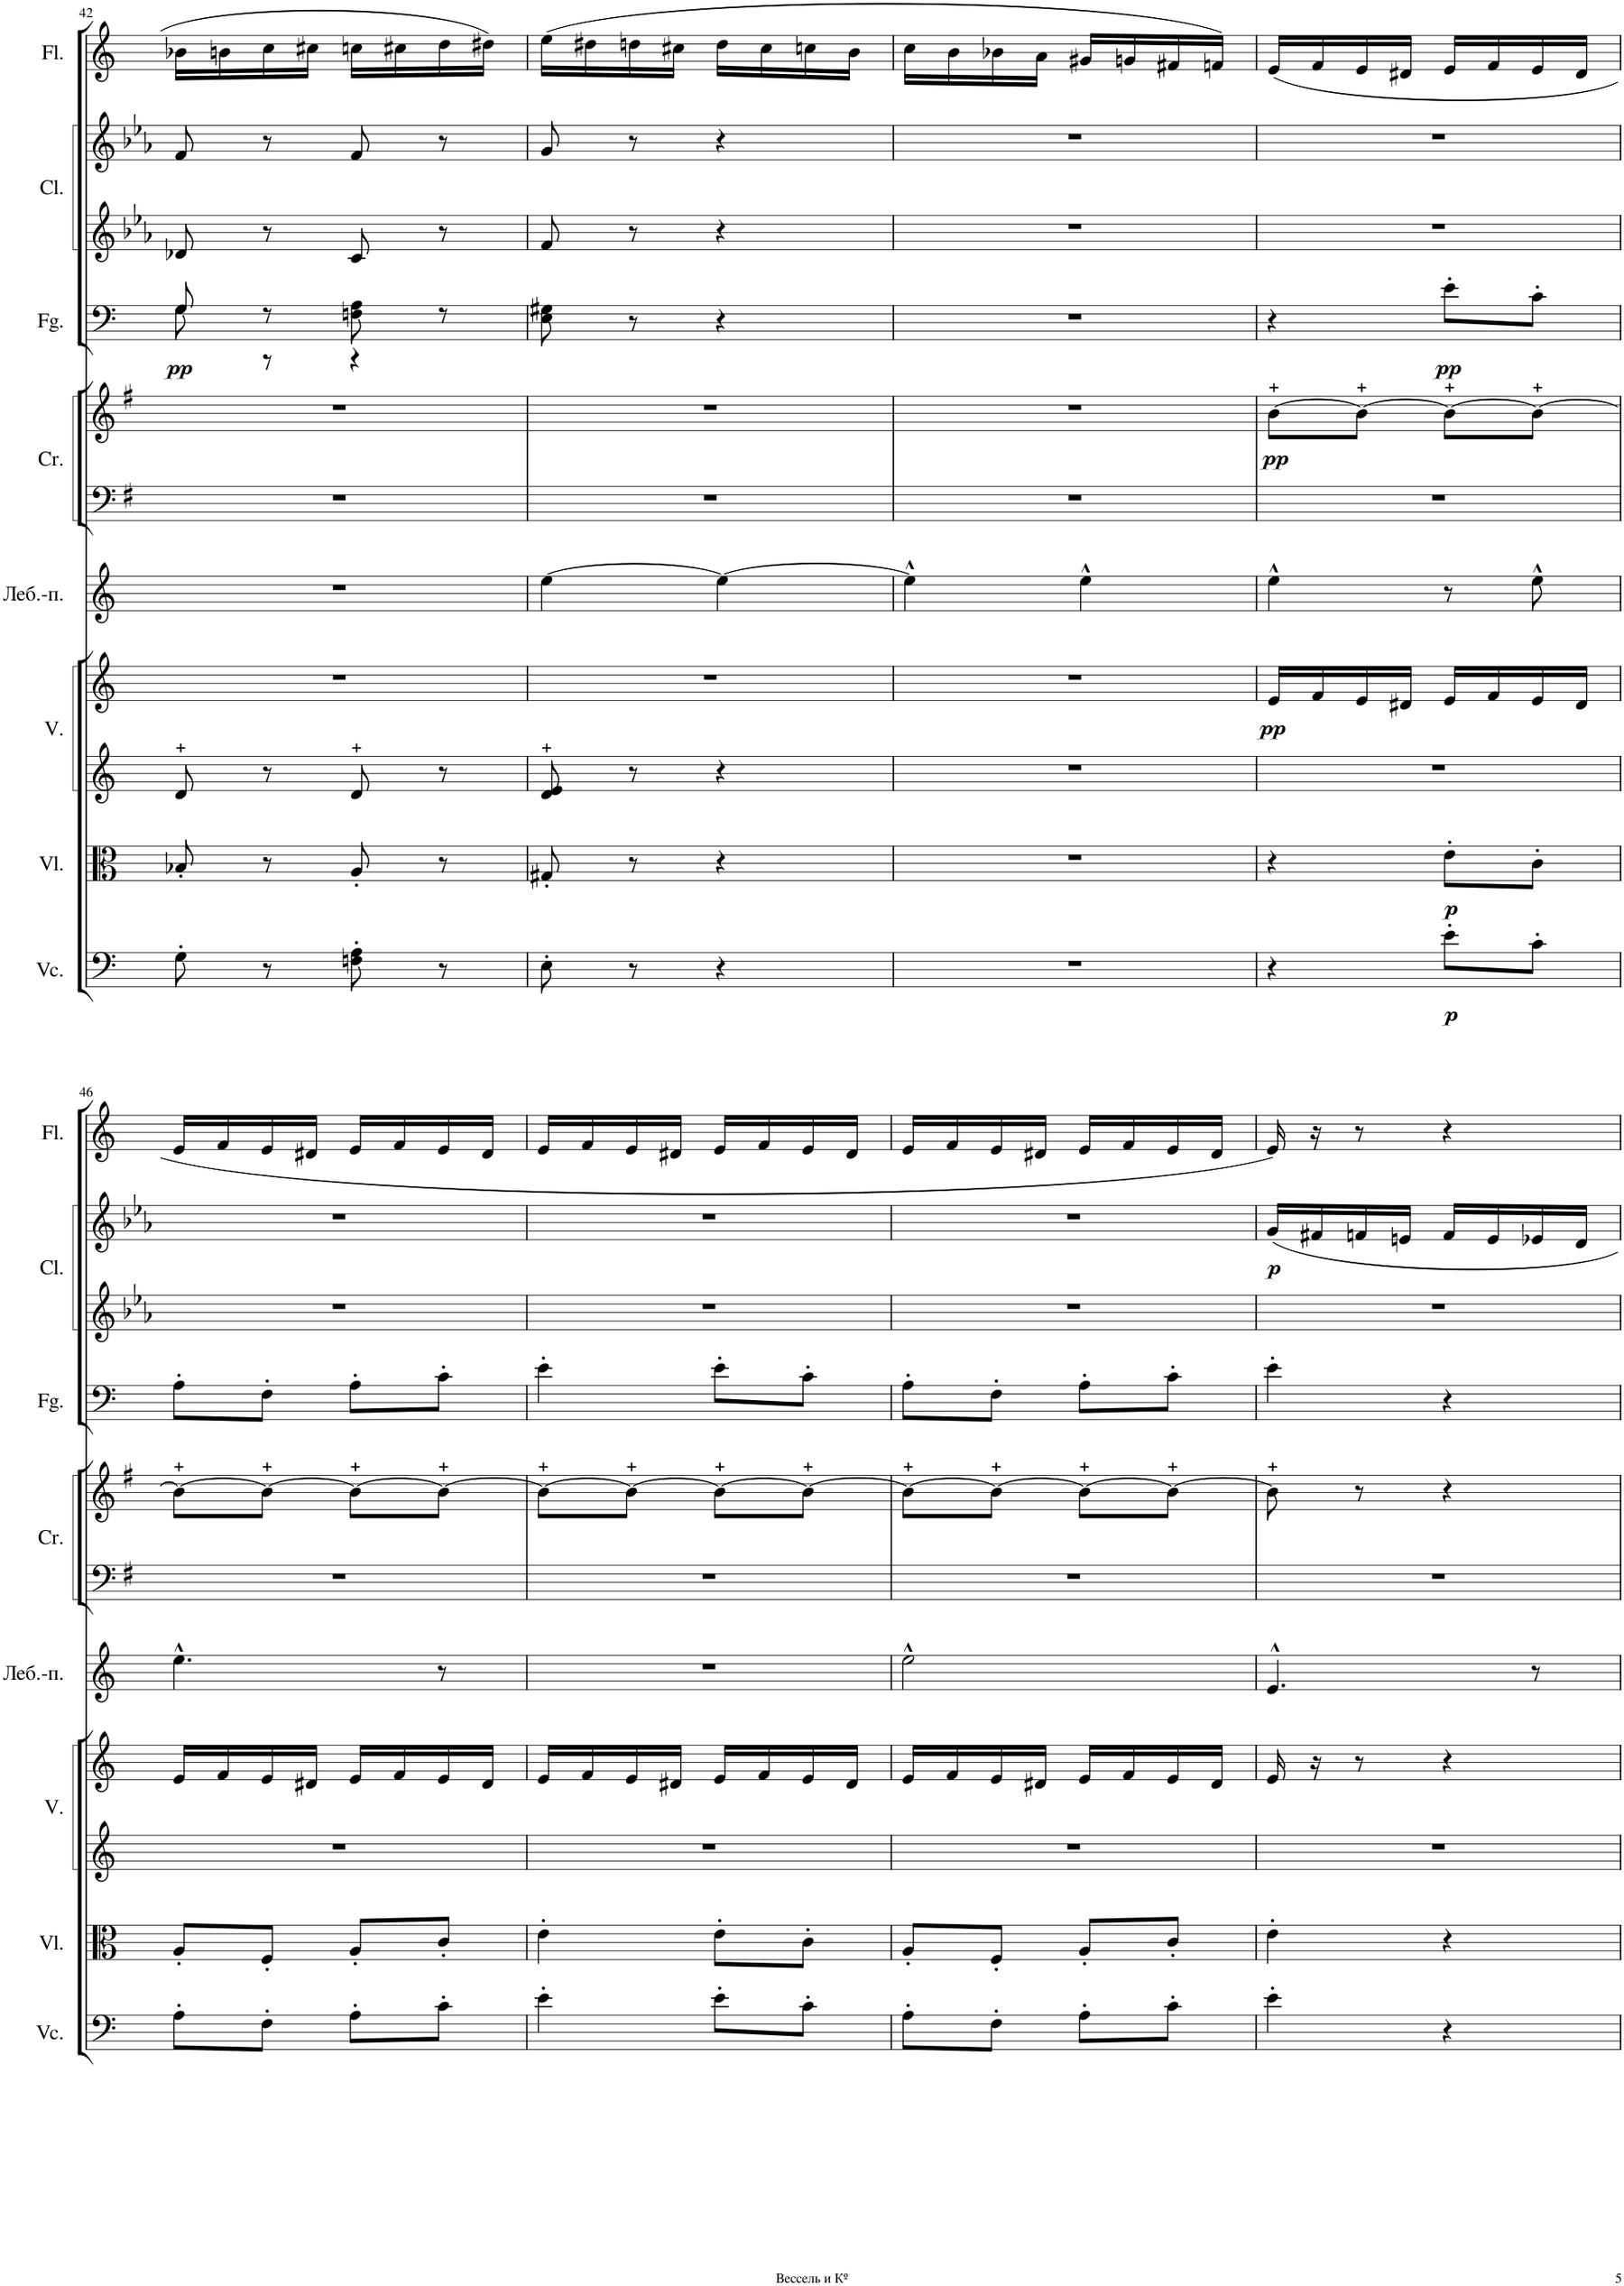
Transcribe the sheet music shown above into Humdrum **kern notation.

**kern	**dynam	**kern	**dynam	**kern	**kern	**dynam	**kern	**kern	**dynam	**kern	**dynam	**kern	**kern	**dynam	**kern
*part8	*part8	*part7	*part7	*part6	*part6	*part6	*part5	*part4	*part4	*part3	*part3	*part2	*part2	*part2	*part1
*staff10	*staff10	*staff9	*staff9	*staff8	*staff7	*staff7/8	*staff6	*staff5	*staff5	*staff4	*staff4	*staff3	*staff2	*staff2/3	*staff1
*I"Violoncelli	*	*I"Viole	*	*I"Violini	*	*	*I"Лебедь-птица	*I"4 Corni	*	*I"2 Fagotti	*	*I"2 Clarinetti (in A)	*	*	*I"2 Flauti
*I'Vc.	*	*I'Vl.	*	*I'V.	*	*	*	*I'Cr.	*	*I'Fg.	*	*I'Cl.	*	*	*I'Fl.
!!LO:PB:g=z
*clefF4	*	*clefC3	*	*clefG2	*clefG2	*	*clefG2	*clefG2	*	*clefF4	*	*clefG2	*clefG2	*	*clefG2
*	*	*	*	*	*	*	*	*Trd4c7	*	*	*	*Trd2c3	*Trd2c3	*	*
*k[]	*	*k[]	*	*k[]	*k[]	*	*k[]	*k[f#]	*	*k[]	*	*k[b-e-a-]	*k[b-e-a-]	*	*k[]
*M2/4	*	*M2/4	*	*M2/4	*M2/4	*	*M2/4	*M2/4	*	*M2/4	*	*M2/4	*M2/4	*	*M2/4
=42	=42	=42	=42	=42	=42	=42	=42	=42	=42	=42	=42	=42	=42	=42	=42
*	*	*	*	*	*	*	*	*	*	*^	*	*	*	*	*
!	!	!	!	!	!	!	!	!	!	!	!	!LO:DY:b	!	!	!	!
8G'\	.	8B-X'/	.	8d/	2r	.	2r	2r	.	8G/	8G\	pp	8d-X/	8f/	.	16b-X\LL
.	.	.	.	.	.	.	.	.	.	.	.	.	.	.	.	16bn\
8r	.	8r	.	8r	.	.	.	.	.	8r	8r	.	8r	8r	.	16cc\
.	.	.	.	.	.	.	.	.	.	.	.	.	.	.	.	16cc#X\JJ
8Fn\' 8A\'	.	8A'/	.	8d/	.	.	.	.	.	8Fn\ 8A\	4r	.	8c/	8f/	.	16ccn\LL
.	.	.	.	.	.	.	.	.	.	.	.	.	.	.	.	16cc#X\
8r	.	8r	.	8r	.	.	.	.	.	8r	.	.	8r	8r	.	16dd\
.	.	.	.	.	.	.	.	.	.	.	.	.	.	.	.	16dd#X\JJ
*	*	*	*	*	*	*	*	*	*	*v	*v	*	*	*	*	*
=43	=43	=43	=43	=43	=43	=43	=43	=43	=43	=43	=43	=43	=43	=43	=43
8E'\	.	8G#X'/	.	8d/ 8e/	2r	.	[4ee\	2r	.	8E\ 8G#X\	.	8f/	8g/	.	(16ee\LL
.	.	.	.	.	.	.	.	.	.	.	.	.	.	.	16dd#X\
8r	.	8r	.	8r	.	.	.	.	.	8r	.	8r	8r	.	16ddn\
.	.	.	.	.	.	.	.	.	.	.	.	.	.	.	16cc#X\JJ
4r	.	4r	.	4r	.	.	4ee\_	.	.	4r	.	4r	4r	.	16dd\LL
.	.	.	.	.	.	.	.	.	.	.	.	.	.	.	16cc#\
.	.	.	.	.	.	.	.	.	.	.	.	.	.	.	16ccn\
.	.	.	.	.	.	.	.	.	.	.	.	.	.	.	16b\JJ
=44	=44	=44	=44	=44	=44	=44	=44	=44	=44	=44	=44	=44	=44	=44	=44
2r	.	2r	.	2r	2r	.	4ee^^\]	2r	.	2r	.	2r	2r	.	16cc\LL
.	.	.	.	.	.	.	.	.	.	.	.	.	.	.	16b\
.	.	.	.	.	.	.	.	.	.	.	.	.	.	.	16b-X\
.	.	.	.	.	.	.	.	.	.	.	.	.	.	.	16a\JJ
.	.	.	.	.	.	.	4ee^^\	.	.	.	.	.	.	.	16g#X/LL
.	.	.	.	.	.	.	.	.	.	.	.	.	.	.	16gn/
.	.	.	.	.	.	.	.	.	.	.	.	.	.	.	16f#X/
.	.	.	.	.	.	.	.	.	.	.	.	.	.	.	16fn/JJ)
=45	=45	=45	=45	=45	=45	=45	=45	=45	=45	=45	=45	=45	=45	=45	=45
!	!	!	!	!	!	!LO:DY:b	!	!	!LO:DY:b	!	!	!	!	!	!
4r	.	4r	.	2r	16e/LL	pp	4ee^^\	[8b\L	pp	4r	.	2r	2r	.	(16e/LL
.	.	.	.	.	16f/	.	.	.	.	.	.	.	.	.	16f/
.	.	.	.	.	16e/	.	.	8b\J_	.	.	.	.	.	.	16e/
.	.	.	.	.	16d#X/JJ	.	.	.	.	.	.	.	.	.	16d#X/JJ
!	!LO:DY:b	!	!LO:DY:b	!	!	!	!	!	!	!	!LO:DY:b	!	!	!	!
8e'\L	p	8e'\L	p	.	16e/LL	.	8r	8b\L_	.	8e'\L	pp	.	.	.	16e/LL
.	.	.	.	.	16f/	.	.	.	.	.	.	.	.	.	16f/
8c'\J	.	8c'\J	.	.	16e/	.	8ee^^\	8b\J_	.	8c'\J	.	.	.	.	16e/
.	.	.	.	.	16d#/JJ	.	.	.	.	.	.	.	.	.	16d#/JJ
!!LO:LB:g=z
=46	=46	=46	=46	=46	=46	=46	=46	=46	=46	=46	=46	=46	=46	=46	=46
8A'\L	.	8A'/L	.	2r	16e/LL	.	4.ee^^\	8b\L_	.	8A'\L	.	2r	2r	.	16e/LL
.	.	.	.	.	16f/	.	.	.	.	.	.	.	.	.	16f/
8F'\J	.	8F'/J	.	.	16e/	.	.	8b\J_	.	8F'\J	.	.	.	.	16e/
.	.	.	.	.	16d#X/JJ	.	.	.	.	.	.	.	.	.	16d#X/JJ
8A'\L	.	8A'/L	.	.	16e/LL	.	.	8b\L_	.	8A'\L	.	.	.	.	16e/LL
.	.	.	.	.	16f/	.	.	.	.	.	.	.	.	.	16f/
8c'\J	.	8c'/J	.	.	16e/	.	8r	8b\J_	.	8c'\J	.	.	.	.	16e/
.	.	.	.	.	16d#/JJ	.	.	.	.	.	.	.	.	.	16d#/JJ
=47	=47	=47	=47	=47	=47	=47	=47	=47	=47	=47	=47	=47	=47	=47	=47
4e'\	.	4e'\	.	2r	16e/LL	.	2r	8b\L_	.	4e'\	.	2r	2r	.	16e/LL
.	.	.	.	.	16f/	.	.	.	.	.	.	.	.	.	16f/
.	.	.	.	.	16e/	.	.	8b\J_	.	.	.	.	.	.	16e/
.	.	.	.	.	16d#X/JJ	.	.	.	.	.	.	.	.	.	16d#X/JJ
8e'\L	.	8e'\L	.	.	16e/LL	.	.	8b\L_	.	8e'\L	.	.	.	.	16e/LL
.	.	.	.	.	16f/	.	.	.	.	.	.	.	.	.	16f/
8c'\J	.	8c'\J	.	.	16e/	.	.	8b\J_	.	8c'\J	.	.	.	.	16e/
.	.	.	.	.	16d#/JJ	.	.	.	.	.	.	.	.	.	16d#/JJ
=48	=48	=48	=48	=48	=48	=48	=48	=48	=48	=48	=48	=48	=48	=48	=48
8A'\L	.	8A'/L	.	2r	16e/LL	.	2ee^^\	8b\L_	.	8A'\L	.	2r	2r	.	16e/LL
.	.	.	.	.	16f/	.	.	.	.	.	.	.	.	.	16f/
8F'\J	.	8F'/J	.	.	16e/	.	.	8b\J_	.	8F'\J	.	.	.	.	16e/
.	.	.	.	.	16d#X/JJ	.	.	.	.	.	.	.	.	.	16d#X/JJ
8A'\L	.	8A'/L	.	.	16e/LL	.	.	8b\L_	.	8A'\L	.	.	.	.	16e/LL
.	.	.	.	.	16f/	.	.	.	.	.	.	.	.	.	16f/
8c'\J	.	8c'/J	.	.	16e/	.	.	8b\J_	.	8c'\J	.	.	.	.	16e/
.	.	.	.	.	16d#/JJ	.	.	.	.	.	.	.	.	.	16d#/JJ
=49	=49	=49	=49	=49	=49	=49	=49	=49	=49	=49	=49	=49	=49	=49	=49
!	!	!	!	!	!	!	!	!	!	!	!	!	!	!LO:DY:b	!
4e'\	.	4e'\	.	2r	16e/	.	4.e^^/	8b\]	.	4e'\	.	2r	16g/LL	p	16e/)
.	.	.	.	.	16r	.	.	.	.	.	.	.	16f#X/	.	16r
.	.	.	.	.	8r	.	.	8r	.	.	.	.	16fn/	.	8r
.	.	.	.	.	.	.	.	.	.	.	.	.	16en/JJ	.	.
4r	.	4r	.	.	4r	.	.	4r	.	4r	.	.	16f/LL	.	4r
.	.	.	.	.	.	.	.	.	.	.	.	.	16e/	.	.
.	.	.	.	.	.	.	8r	.	.	.	.	.	16e-X/	.	.
.	.	.	.	.	.	.	.	.	.	.	.	.	16d/JJ	.	.
=	=	=	=	=	=	=	=	=	=	=	=	=	=	=	=
*-	*-	*-	*-	*-	*-	*-	*-	*-	*-	*-	*-	*-	*-	*-	*-
